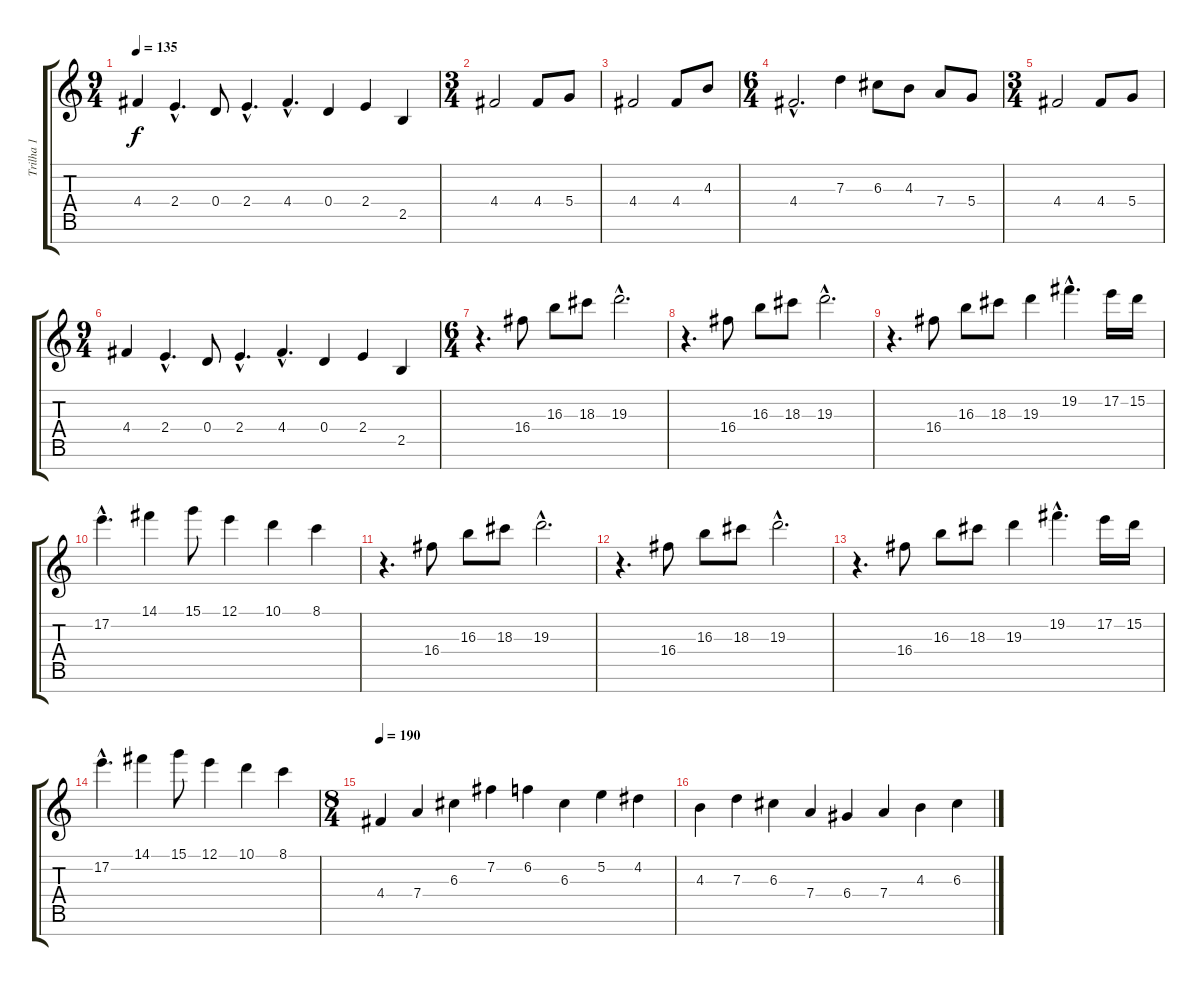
\track ("Trilha 1" "Trilha 1") {instrument distortionguitar}
\staff {score tabs}
\tuning (E4 B3 G3 D3 A2 E2 B1) {hide}
\ts (9 4)
\tempo 135
\clef g2
\ks c
4.4.4{dy f} 2.4{hac}.4{d} 0.4.8 2.4{hac}.4{d} 4.4{hac}.4{d} 0.4.4 2.4.4 2.5.4 |
\ts (3 4)
4.4.2 4.4.8 5.4.8 |
4.4.2 4.4.8 4.3.8 |
\ts (6 4)
4.4{hac}.2{d} 7.3.4 6.3.8 4.3.8 7.4.8 5.4.8 |
\ts (3 4)
4.4.2 4.4.8 5.4.8 |
\ts (9 4)
4.4.4 2.4{hac}.4{d} 0.4.8 2.4{hac}.4{d} 4.4{hac}.4{d} 0.4.4 2.4.4 2.5.4 |
\ts (6 4)
r.4{d} 16.4.8 16.3.8 18.3.8 19.3{hac}.2{d} |
r.4{d} 16.4.8 16.3.8 18.3.8 19.3{hac}.2{d} |
r.4{d} 16.4.8 16.3.8 18.3.8 19.3.4 19.2{hac}.4{d} 17.2.16 15.2.16 |
17.2{hac}.4{d} 14.1.4 15.1.8 12.1.4 10.1.4 8.1.4 |
r.4{d} 16.4.8 16.3.8 18.3.8 19.3{hac}.2{d} |
r.4{d} 16.4.8 16.3.8 18.3.8 19.3{hac}.2{d} |
r.4{d} 16.4.8 16.3.8 18.3.8 19.3.4 19.2{hac}.4{d} 17.2.16 15.2.16 |
17.2{hac}.4{d} 14.1.4 15.1.8 12.1.4 10.1.4 8.1.4 |
\ts (8 4)
\tempo 190
4.4.4 7.4.4 6.3.4 7.2.4 6.2.4 6.3.4 5.2.4 4.2.4 |
4.3.4 7.3.4 6.3.4 7.4.4 6.4.4 7.4.4 4.3.4 6.3.4
